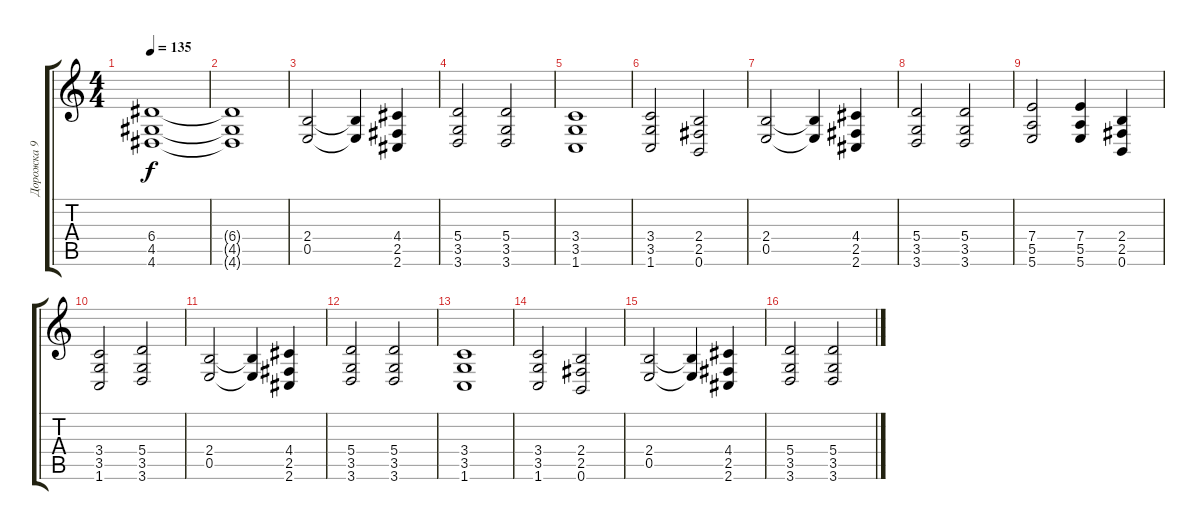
\track ("Дорожка 9" "Дорожка 9") {instrument distortionguitar}
\staff {score tabs}
\tuning (B3 Gb3 D3 A2 E2 B1) {hide}
\ts (4 4)
\tempo 135
\clef g2
\ks c
(6.4 4.5 4.6).1{dy f} |
(6.4{t} 4.5{t} 4.6{t}).1 |
(2.4 0.5).2 (2.4{t} 0.5{t}).4 (4.4 2.5 2.6).4 |
(5.4 3.5 3.6).2 (5.4 3.5 3.6).2 |
(3.4 3.5 1.6).1 |
(3.4 3.5 1.6).2 (2.4 2.5 0.6).2 |
(2.4 0.5).2 (2.4{t} 0.5{t}).4 (4.4 2.5 2.6).4 |
(5.4 3.5 3.6).2 (5.4 3.5 3.6).2 |
(7.4 5.5 5.6).2 (7.4 5.5 5.6).4 (2.4 2.5 0.6).4 |
(3.4 3.5 1.6).2 (5.4 3.5 3.6).2 |
(2.4 0.5).2 (2.4{t} 0.5{t}).4 (4.4 2.5 2.6).4 |
(5.4 3.5 3.6).2 (5.4 3.5 3.6).2 |
(3.4 3.5 1.6).1 |
(3.4 3.5 1.6).2 (2.4 2.5 0.6).2 |
(2.4 0.5).2 (2.4{t} 0.5{t}).4 (4.4 2.5 2.6).4 |
(5.4 3.5 3.6).2 (5.4 3.5 3.6).2
